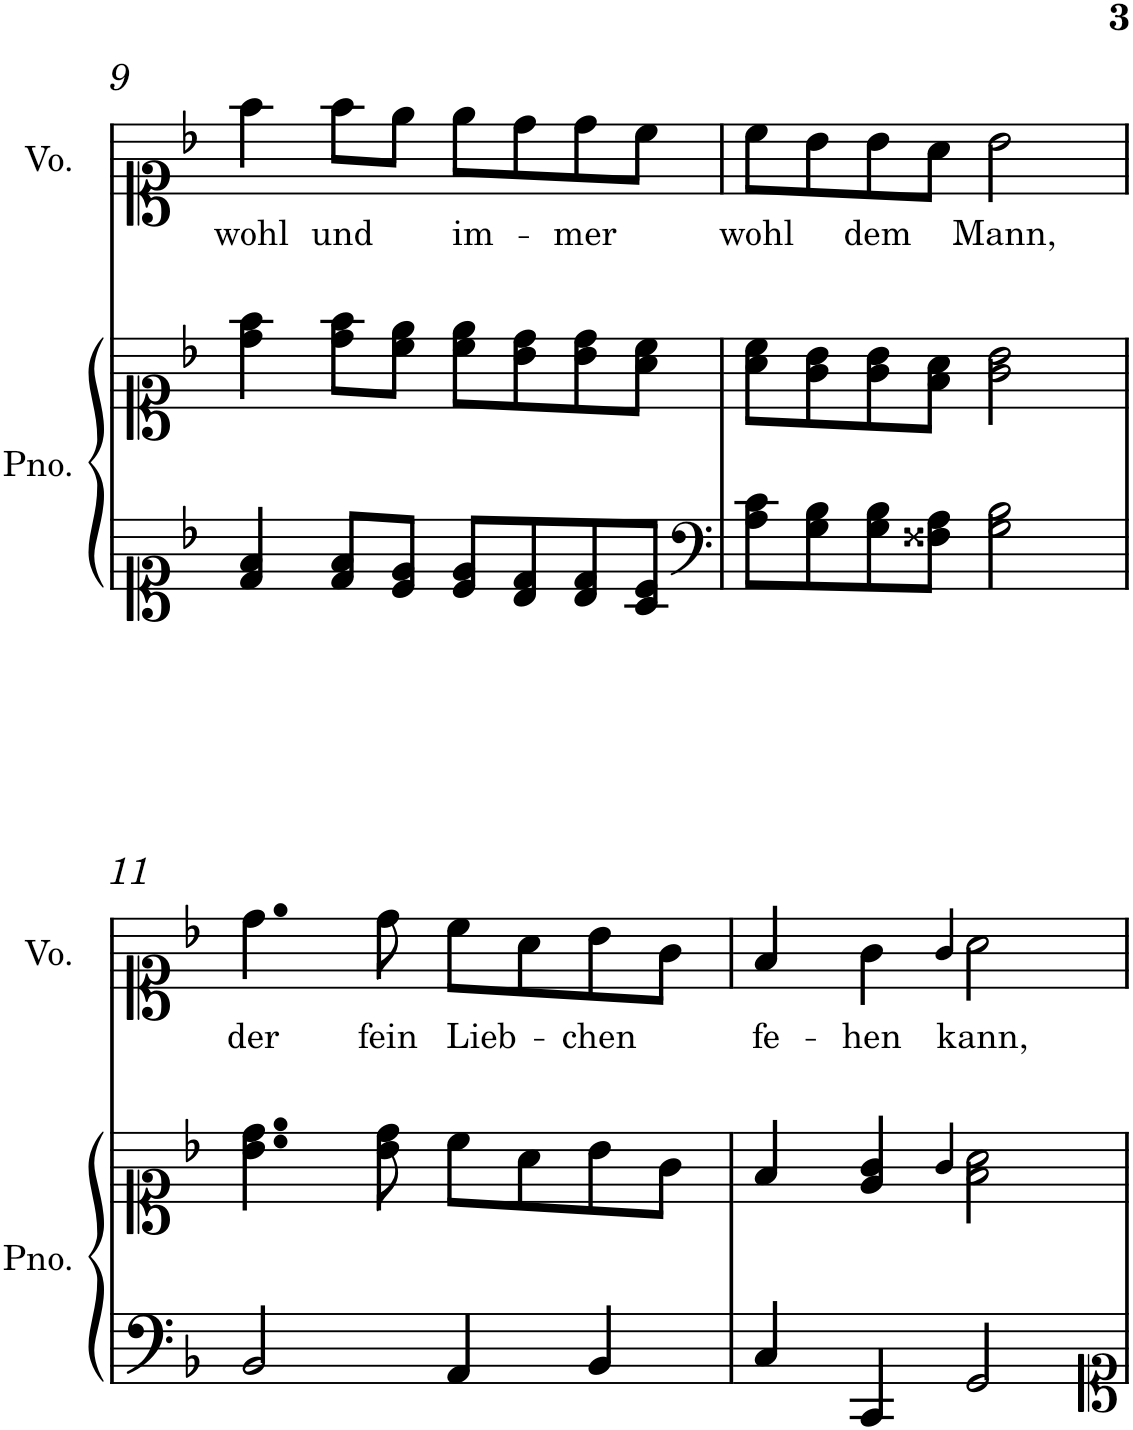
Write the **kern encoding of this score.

**kern	**kern	**kern	**text
*part2	*part2	*part1	*part1
*staff3	*staff2	*staff1	*staff1
*I"Piano	*	*I"Voice	*
*I'Pno.	*	*I'Vo.	*
!!LO:PB:g=z
*clefC1	*clefC1	*clefC1	*
*k[b-]	*k[b-]	*k[b-]	*
*M4/4	*M4/4	*M4/4	*
*met(c)	*met(c)	*met(c)	*
=9	=9	=9	=9
!	!	!	!LO:LY:b
4d/ 4f/	4dd\ 4ff\	4ff\	wohl
!	!	!	!LO:LY:b
8d/ 8f/L	8dd\ 8ff\L	8ff\L	und
8c/ 8e/J	8cc\ 8ee\J	8ee\J	.
!	!	!	!LO:LY:b
8c/ 8e/L	8cc\ 8ee\L	8ee\L	im-
8B-/ 8d/	8b-\ 8dd\	8dd\	.
!	!	!	!LO:LY:b
8B-/ 8d/	8b-\ 8dd\	8dd\	-mer
8A/ 8c/J	8a\ 8cc\J	8cc\J	.
=10	=10	=10	=10
*clefF4	*	*	*
!	!	!	!LO:LY:b
8A\ 8c\L	8a\ 8cc\L	8cc\L	wohl
8G\ 8B-\	8g\ 8b-\	8b-\	.
!	!	!	!LO:LY:b
8G\ 8B-\	8g\ 8b-\	8b-\	dem
8F##X\ 8A\J	8f\ 8a\J	8a\J	.
!	!	!	!LO:LY:b
2G\ 2B-\	2g\ 2b-\	2b-\	Mann,
!!LO:LB:g=z
=11	=11	=11	=11
!	!	!	!LO:LY:b
2BB-/	4.b-\ 4.dd\	4.dd\	der
!	!	!	!LO:LY:b
.	8b-\ 8dd\	8dd\	fein
!	!	!	!LO:LY:b
4AA/	8cc\L	8cc\L	Lieb-
.	8a\	8a\	.
!	!	!	!LO:LY:b
4BB-/	8b-\	8b-\	-chen
.	8g\J	8g\J	.
=12	=12	=12	=12
!	!	!	!LO:LY:b
4C/	4f/	4f/	fe-
!	!	!	!LO:LY:b
4CC/	4e/ 4g/	4g\	-hen
.	4qg/	4qg/	.
!	!	!	!LO:LY:b
2GG/	2f\ 2a\	2a\	kann,
=	=	=	=
*-	*-	*-	*-
